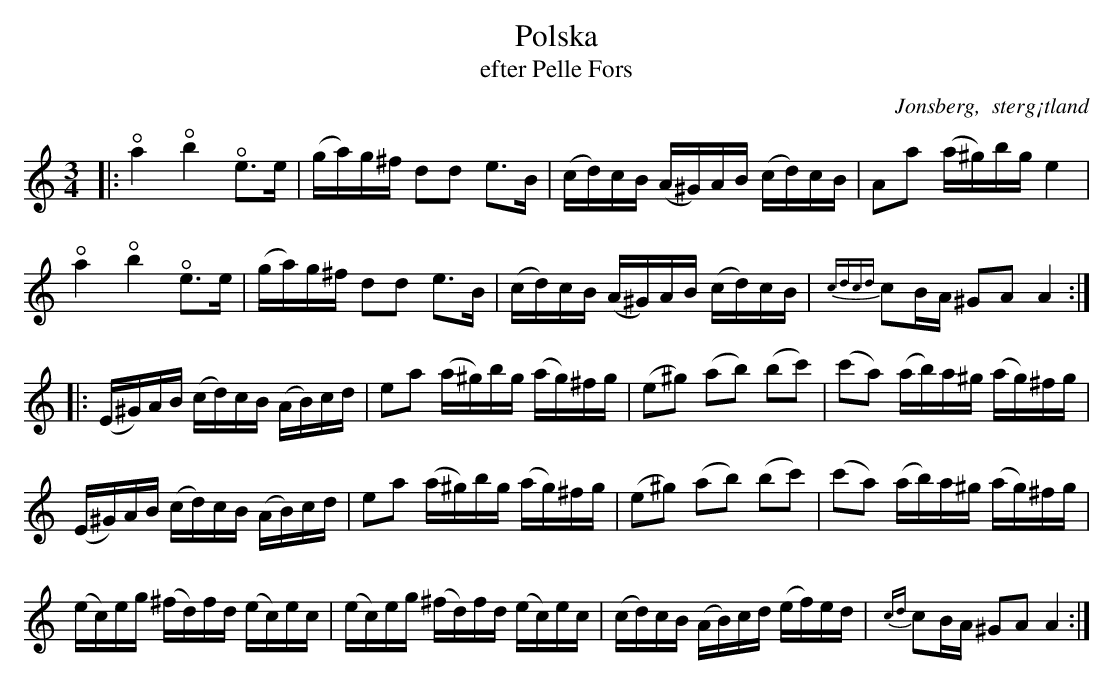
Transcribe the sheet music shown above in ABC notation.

X:1 a
T:Polska
T:efter Pelle Fors
O:Jonsberg,  sterg¡tland
U:o +open+
M:3/4
L:1/16
K:Am
|:oa4 ob4 oe3e|(ga)g^f d2d2 e3B|(cd)cB (A^G)AB (cd)cB|A2a2 (a^g)bg e4|
oa4 ob4 oe3e|(ga)g^f d2d2 e3B|(cd)cB (A^G)AB (cd)cB|{cdcd}c2BA ^G2A2 A4:|
|:(E^G)AB (cd)cB (AB)cd|e2a2 (a^g)bg (ag)^fg|(e2^g2) (a2b2) (b2c'2)|(c'2a2) (ab)a^g (ag)^fg|
(E^G)AB (cd)cB (AB)cd|e2a2 (a^g)bg (ag)^fg|(e2^g2) (a2b2) (b2c'2)|(c'2a2) (ab)a^g (ag)^fg|
(ec)eg (^fd)fd (ec)ec|(ec)eg (^fd)fd (ec)ec|(cd)cB (AB)cd (ef)ed|{cd}c2BA ^G2A2 A4:|
